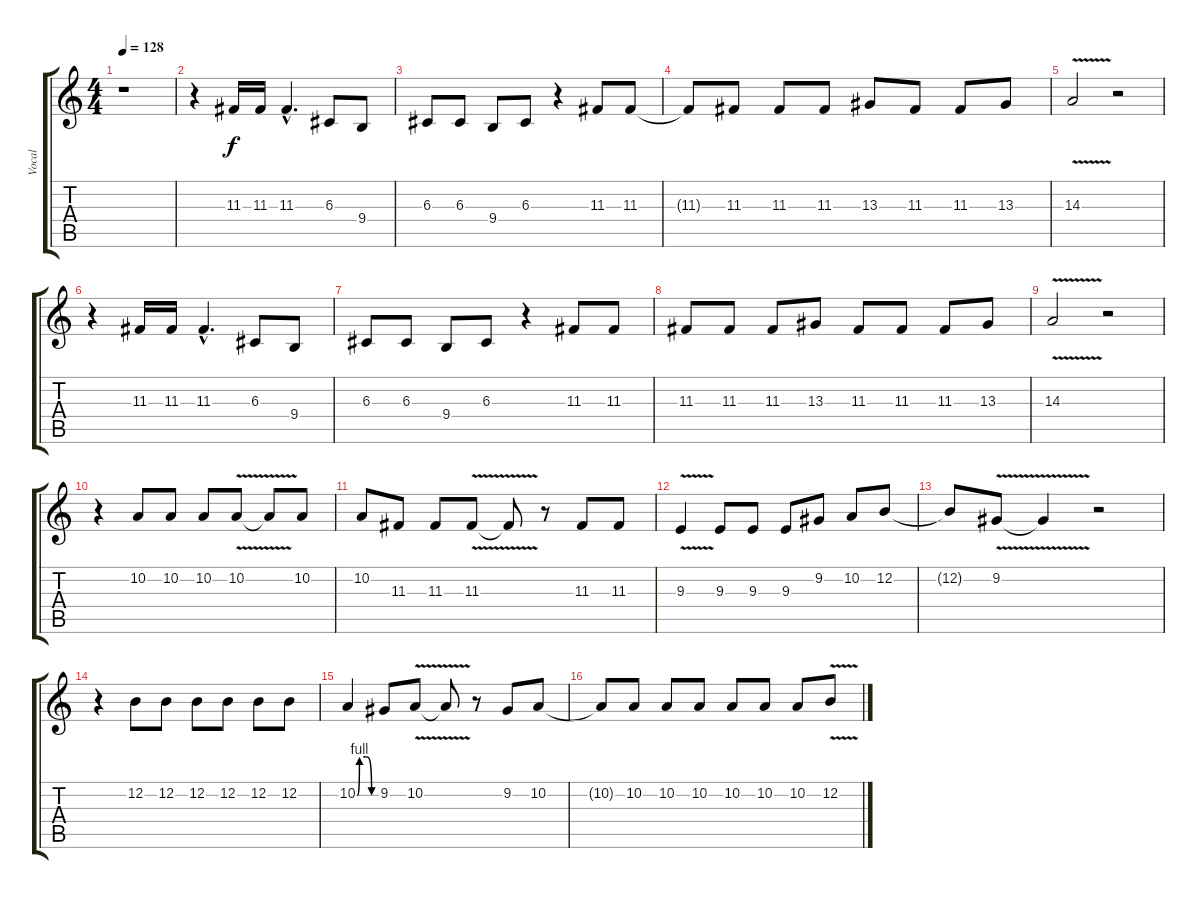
\track ("Vocal" "Vocal") {instrument tenorsax}
\staff {score tabs}
\tuning (E4 B3 G3 D3 A2 E2) {hide}
\ts (4 4)
\tempo 128
\clef g2
\ks c
r.1{dy f} |
r.4 11.3.16 11.3.16 11.3{hac}.4{d} 6.3.8 9.4.8 |
6.3.8 6.3.8 9.4.8 6.3.8 r.4 11.3.8 11.3.8 |
11.3{t}.8 11.3.8 11.3.8 11.3.8 13.3.8 11.3.8 11.3.8 13.3.8 |
14.3{v}.2 r.2 |
r.4 11.3.16 11.3.16 11.3{hac}.4{d} 6.3.8 9.4.8 |
6.3.8 6.3.8 9.4.8 6.3.8 r.4 11.3.8 11.3.8 |
11.3.8 11.3.8 11.3.8 13.3.8 11.3.8 11.3.8 11.3.8 13.3.8 |
14.3{v}.2 r.2 |
r.4 10.2.8 10.2.8 10.2.8 10.2{v}.8 10.2{t}.8 10.2.8 |
10.2.8 11.3.8 11.3.8 11.3{v}.8 11.3{t}.8 r.8 11.3.8 11.3.8 |
9.3{v}.4 9.3.8 9.3.8 9.3.8 9.2.8 10.2.8 12.2.8 |
12.2{t}.8 9.2{v}.8 9.2{t}.4 r.2 |
r.4 12.2.8 12.2.8 12.2.8 12.2.8 12.2.8 12.2.8 |
10.2{be (custom 0 0 7 4 30 4 45 0 60 0)}.4 9.2.8 10.2{v}.8 10.2{t}.8 r.8 9.2.8 10.2.8 |
10.2{t}.8 10.2.8 10.2.8 10.2.8 10.2.8 10.2.8 10.2.8 12.2{v}.8
